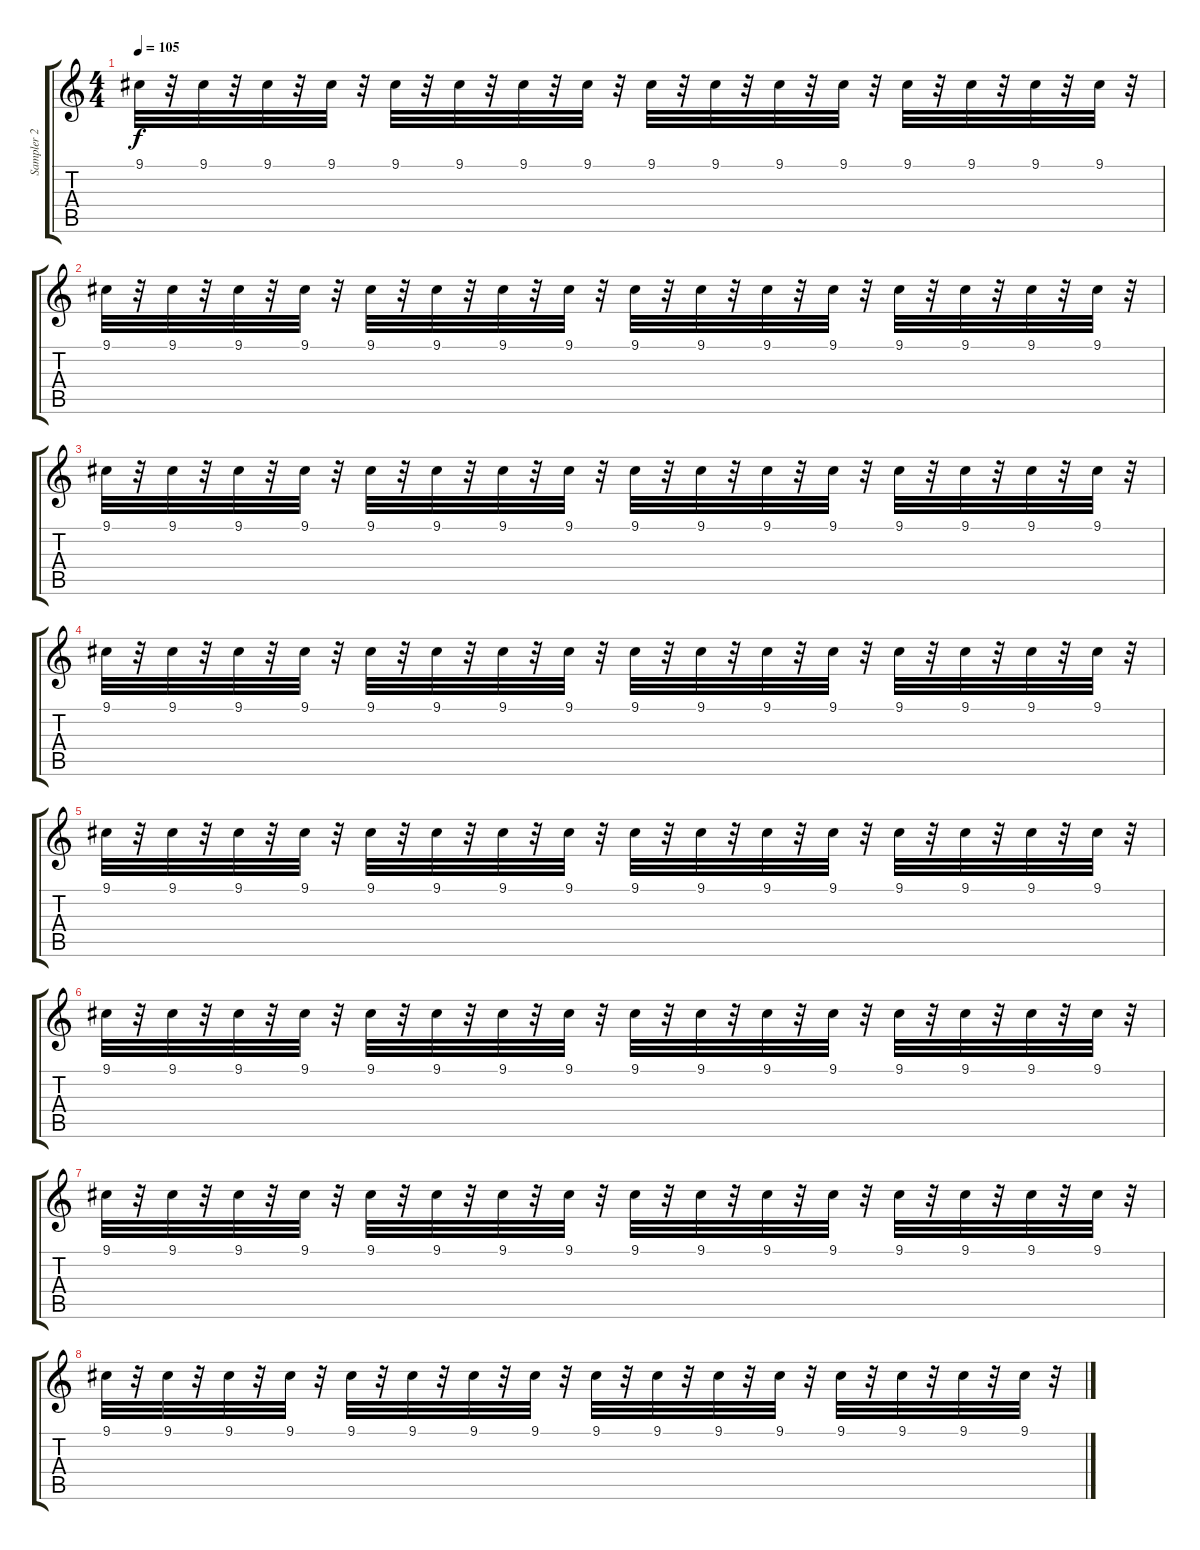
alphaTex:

\track ("Sampler 2" "Sampler 2") {instrument kalimba}
\staff {score tabs}
\tuning (E4 B3 G3 D3 A2 E2) {hide}
\ts (4 4)
\tempo 105
\clef g2
\ks c
9.1.32{dy f volume 10 instrument kalimba} r.32 9.1.32 r.32 9.1.32 r.32 9.1.32 r.32 9.1.32 r.32 9.1.32 r.32 9.1.32 r.32 9.1.32 r.32 9.1.32 r.32 9.1.32 r.32 9.1.32 r.32 9.1.32 r.32 9.1.32 r.32 9.1.32 r.32 9.1.32 r.32 9.1.32 r.32 |
9.1.32{volume 10} r.32 9.1.32 r.32 9.1.32 r.32 9.1.32 r.32 9.1.32 r.32 9.1.32 r.32 9.1.32 r.32 9.1.32 r.32 9.1.32 r.32 9.1.32 r.32 9.1.32 r.32 9.1.32 r.32 9.1.32 r.32 9.1.32 r.32 9.1.32 r.32 9.1.32 r.32 |
9.1.32{volume 10 instrument kalimba} r.32 9.1.32 r.32 9.1.32 r.32 9.1.32 r.32 9.1.32 r.32 9.1.32 r.32 9.1.32 r.32 9.1.32 r.32 9.1.32 r.32 9.1.32 r.32 9.1.32 r.32 9.1.32 r.32 9.1.32 r.32 9.1.32 r.32 9.1.32 r.32 9.1.32 r.32 |
9.1.32{volume 10 instrument kalimba} r.32 9.1.32 r.32 9.1.32 r.32 9.1.32 r.32 9.1.32 r.32 9.1.32 r.32 9.1.32 r.32 9.1.32 r.32 9.1.32 r.32 9.1.32 r.32 9.1.32 r.32 9.1.32 r.32 9.1.32 r.32 9.1.32 r.32 9.1.32 r.32 9.1.32 r.32 |
9.1.32{volume 10 instrument kalimba} r.32 9.1.32 r.32 9.1.32 r.32 9.1.32 r.32 9.1.32 r.32 9.1.32 r.32 9.1.32 r.32 9.1.32 r.32 9.1.32 r.32 9.1.32 r.32 9.1.32 r.32 9.1.32 r.32 9.1.32 r.32 9.1.32 r.32 9.1.32 r.32 9.1.32 r.32 |
9.1.32{volume 10 instrument kalimba} r.32 9.1.32 r.32 9.1.32 r.32 9.1.32 r.32 9.1.32 r.32 9.1.32 r.32 9.1.32 r.32 9.1.32 r.32 9.1.32 r.32 9.1.32 r.32 9.1.32 r.32 9.1.32 r.32 9.1.32 r.32 9.1.32 r.32 9.1.32 r.32 9.1.32 r.32 |
9.1.32{volume 10 instrument kalimba} r.32 9.1.32 r.32 9.1.32 r.32 9.1.32 r.32 9.1.32 r.32 9.1.32 r.32 9.1.32 r.32 9.1.32 r.32 9.1.32 r.32 9.1.32 r.32 9.1.32 r.32 9.1.32 r.32 9.1.32 r.32 9.1.32 r.32 9.1.32 r.32 9.1.32 r.32 |
9.1.32{volume 10 instrument kalimba} r.32 9.1.32 r.32 9.1.32 r.32 9.1.32 r.32 9.1.32 r.32 9.1.32 r.32 9.1.32 r.32 9.1.32 r.32 9.1.32 r.32 9.1.32 r.32 9.1.32 r.32 9.1.32 r.32 9.1.32 r.32 9.1.32 r.32 9.1.32 r.32 9.1.32 r.32
